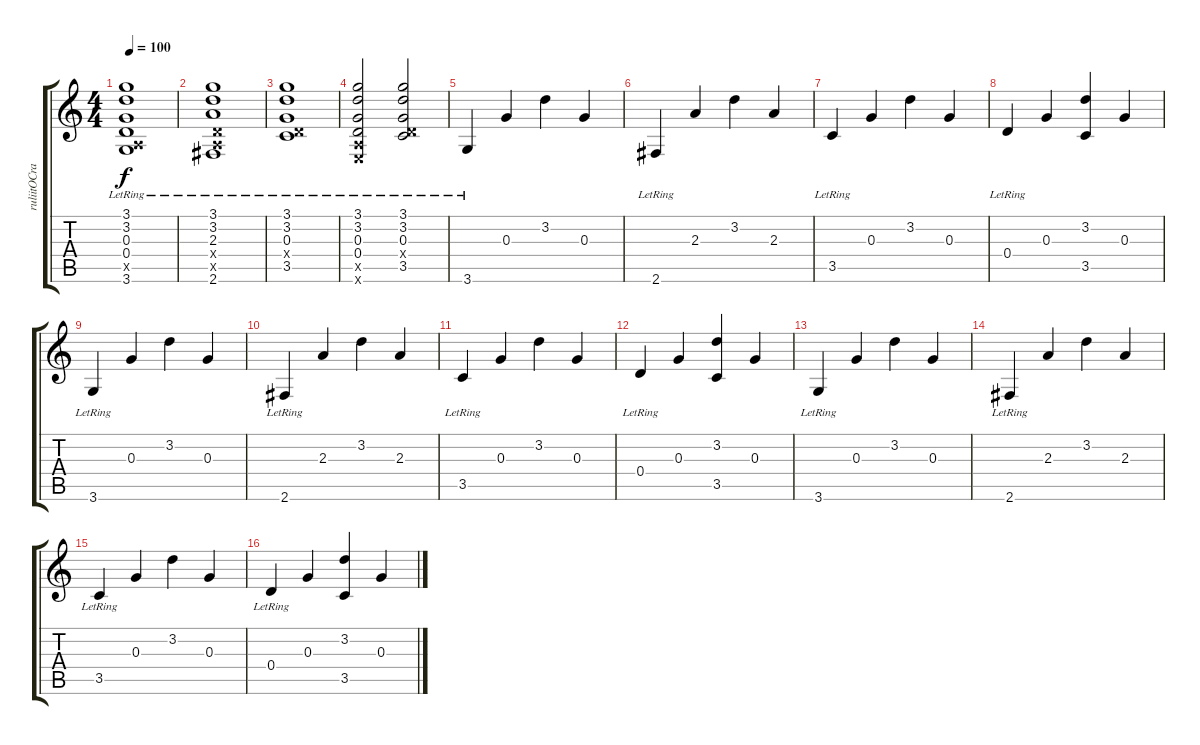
\track ("ruliitOCrack!" "ruliitOCra") {instrument acousticguitarsteel}
\staff {score tabs}
\tuning (E4 B3 G3 D3 A2 E2) {hide}
\ts (4 4)
\tempo 100
\clef g2
\ks c
(3.1{lr} 3.2{lr} 0.3{lr} 0.4{lr} 0.5{x} 3.6{lr}).1{dy f} |
(3.1{lr} 3.2{lr} 2.3{lr} 0.4{x} 0.5{x} 2.6{lr}).1 |
(3.1{lr} 3.2{lr} 0.3{lr} 0.4{x} 3.5{lr}).1 |
(3.1{lr} 3.2{lr} 0.3{lr} 0.4{lr} 0.5{x} 0.6{x}).2 (3.1{lr} 3.2{lr} 0.3{lr} 0.4{x} 3.5{lr}).2 |
3.6{lr}.4 0.3.4 3.2.4 0.3.4 |
2.6{lr}.4 2.3.4 3.2.4 2.3.4 |
3.5{lr}.4 0.3.4 3.2.4 0.3.4 |
0.4{lr}.4 0.3.4 (3.2 3.5).4 0.3.4 |
3.6{lr}.4 0.3.4 3.2.4 0.3.4 |
2.6{lr}.4 2.3.4 3.2.4 2.3.4 |
3.5{lr}.4 0.3.4 3.2.4 0.3.4 |
0.4{lr}.4 0.3.4 (3.2 3.5).4 0.3.4 |
3.6{lr}.4 0.3.4 3.2.4 0.3.4 |
2.6{lr}.4 2.3.4 3.2.4 2.3.4 |
3.5{lr}.4 0.3.4 3.2.4 0.3.4 |
0.4{lr}.4 0.3.4 (3.2 3.5).4 0.3.4
